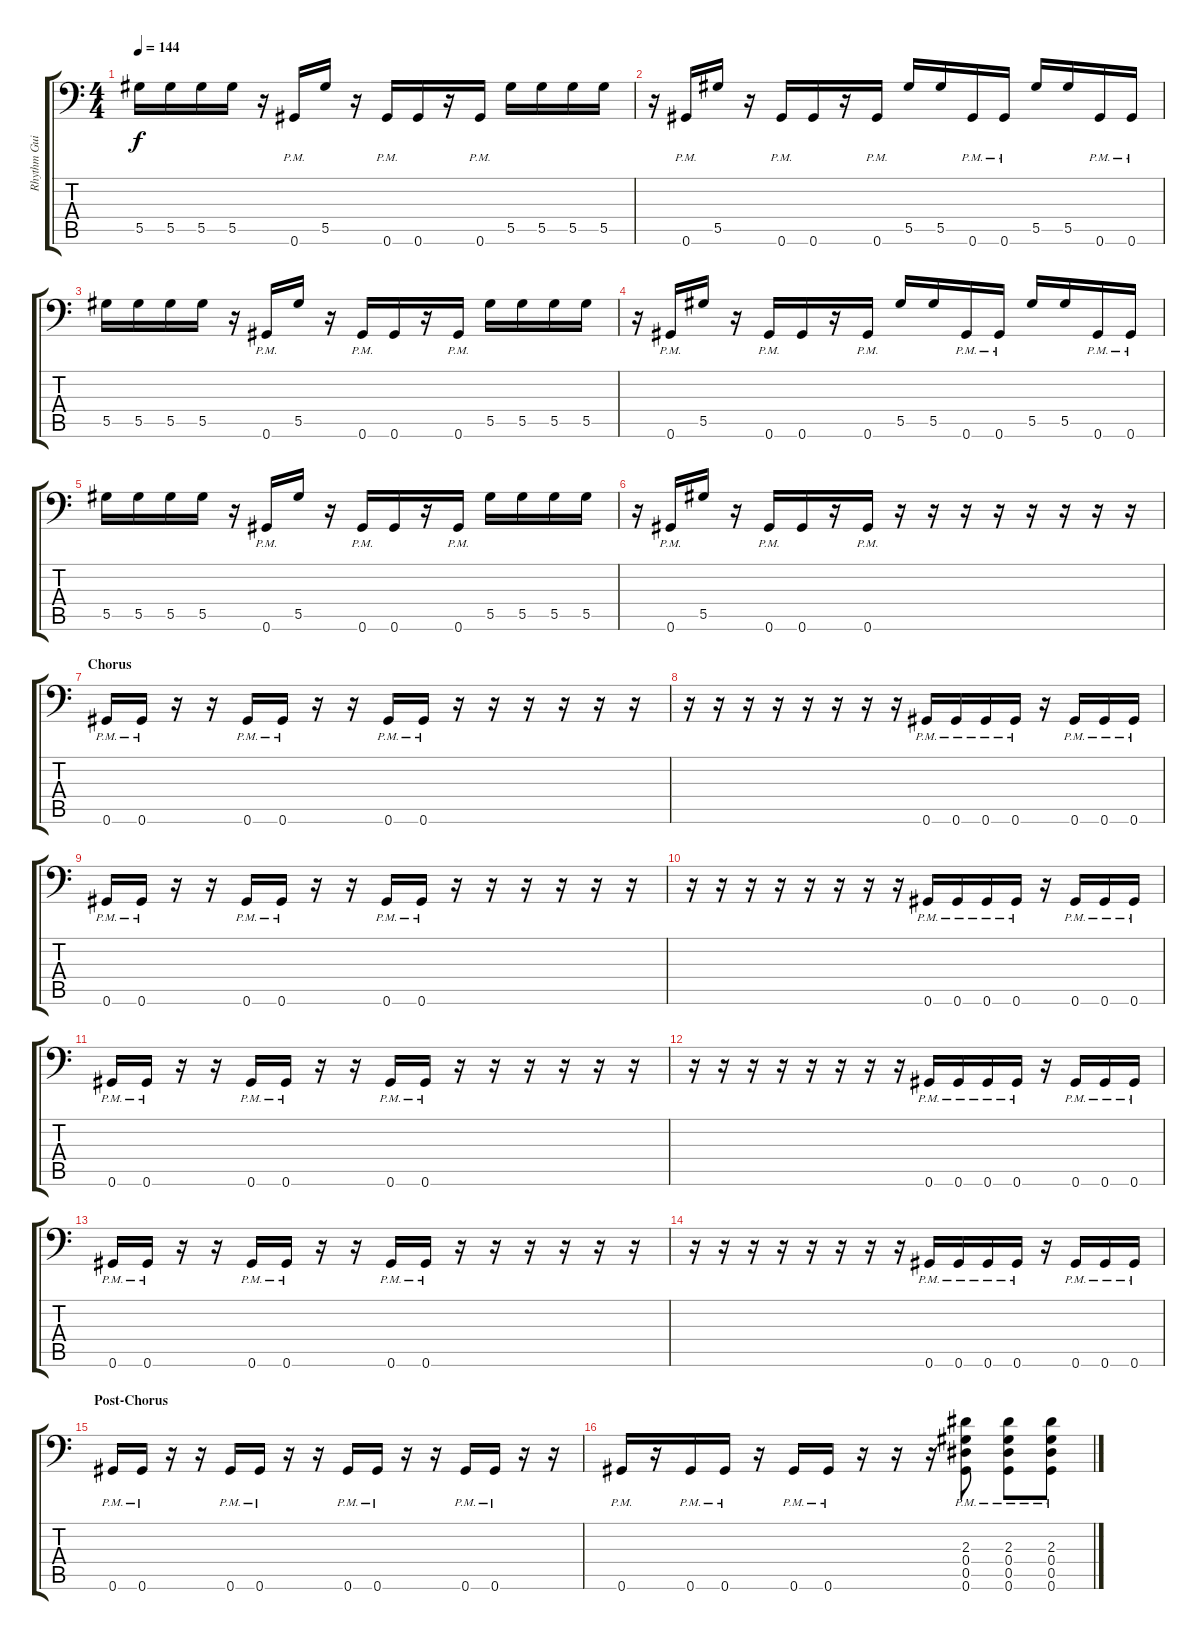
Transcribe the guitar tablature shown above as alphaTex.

\track ("Rhythm Guitar 1" "Rhythm Gui") {instrument distortionguitar}
\staff {score tabs}
\tuning (Bb3 F3 Db3 Ab2 Eb2 Ab1) {hide}
\ts (4 4)
\tempo 144
\clef f4
\ks c
5.5.16{dy f} 5.5.16 5.5.16 5.5.16 r.16 0.6{pm}.16 5.5.16 r.16 0.6{pm}.16 0.6.16 r.16 0.6{pm}.16 5.5.16 5.5.16 5.5.16 5.5.16 |
r.16 0.6{pm}.16 5.5.16 r.16 0.6{pm}.16 0.6.16 r.16 0.6{pm}.16 5.5.16 5.5.16 0.6{pm}.16 0.6{pm}.16 5.5.16 5.5.16 0.6{pm}.16 0.6{pm}.16 |
5.5.16 5.5.16 5.5.16 5.5.16 r.16 0.6{pm}.16 5.5.16 r.16 0.6{pm}.16 0.6.16 r.16 0.6{pm}.16 5.5.16 5.5.16 5.5.16 5.5.16 |
r.16 0.6{pm}.16 5.5.16 r.16 0.6{pm}.16 0.6.16 r.16 0.6{pm}.16 5.5.16 5.5.16 0.6{pm}.16 0.6{pm}.16 5.5.16 5.5.16 0.6{pm}.16 0.6{pm}.16 |
5.5.16 5.5.16 5.5.16 5.5.16 r.16 0.6{pm}.16 5.5.16 r.16 0.6{pm}.16 0.6.16 r.16 0.6{pm}.16 5.5.16 5.5.16 5.5.16 5.5.16 |
r.16 0.6{pm}.16 5.5.16 r.16 0.6{pm}.16 0.6.16 r.16 0.6{pm}.16 r.16 r.16 r.16 r.16 r.16 r.16 r.16 r.16 |
\section ("" "Chorus")
0.6{pm}.16 0.6{pm}.16 r.16 r.16 0.6{pm}.16 0.6{pm}.16 r.16 r.16 0.6{pm}.16 0.6{pm}.16 r.16 r.16 r.16 r.16 r.16 r.16 |
r.16 r.16 r.16 r.16 r.16 r.16 r.16 r.16 0.6{pm}.16 0.6{pm}.16 0.6{pm}.16 0.6{pm}.16 r.16 0.6{pm}.16 0.6{pm}.16 0.6{pm}.16 |
0.6{pm}.16 0.6{pm}.16 r.16 r.16 0.6{pm}.16 0.6{pm}.16 r.16 r.16 0.6{pm}.16 0.6{pm}.16 r.16 r.16 r.16 r.16 r.16 r.16 |
r.16 r.16 r.16 r.16 r.16 r.16 r.16 r.16 0.6{pm}.16 0.6{pm}.16 0.6{pm}.16 0.6{pm}.16 r.16 0.6{pm}.16 0.6{pm}.16 0.6{pm}.16 |
0.6{pm}.16 0.6{pm}.16 r.16 r.16 0.6{pm}.16 0.6{pm}.16 r.16 r.16 0.6{pm}.16 0.6{pm}.16 r.16 r.16 r.16 r.16 r.16 r.16 |
r.16 r.16 r.16 r.16 r.16 r.16 r.16 r.16 0.6{pm}.16 0.6{pm}.16 0.6{pm}.16 0.6{pm}.16 r.16 0.6{pm}.16 0.6{pm}.16 0.6{pm}.16 |
0.6{pm}.16 0.6{pm}.16 r.16 r.16 0.6{pm}.16 0.6{pm}.16 r.16 r.16 0.6{pm}.16 0.6{pm}.16 r.16 r.16 r.16 r.16 r.16 r.16 |
r.16 r.16 r.16 r.16 r.16 r.16 r.16 r.16 0.6{pm}.16 0.6{pm}.16 0.6{pm}.16 0.6{pm}.16 r.16 0.6{pm}.16 0.6{pm}.16 0.6{pm}.16 |
\section ("" "Post-Chorus")
0.6{pm}.16 0.6{pm}.16 r.16 r.16 0.6{pm}.16 0.6{pm}.16 r.16 r.16 0.6{pm}.16 0.6{pm}.16 r.16 r.16 0.6{pm}.16 0.6{pm}.16 r.16 r.16 |
0.6{pm}.16 r.16 0.6{pm}.16 0.6{pm}.16 r.16 0.6{pm}.16 0.6{pm}.16 r.16 r.16 r.16 (2.3{pm} 0.4{pm} 0.5{pm} 0.6{pm}).8 (2.3{pm} 0.4{pm} 0.5{pm} 0.6{pm}).8 (2.3{pm} 0.4{pm} 0.5{pm} 0.6{pm}).8
